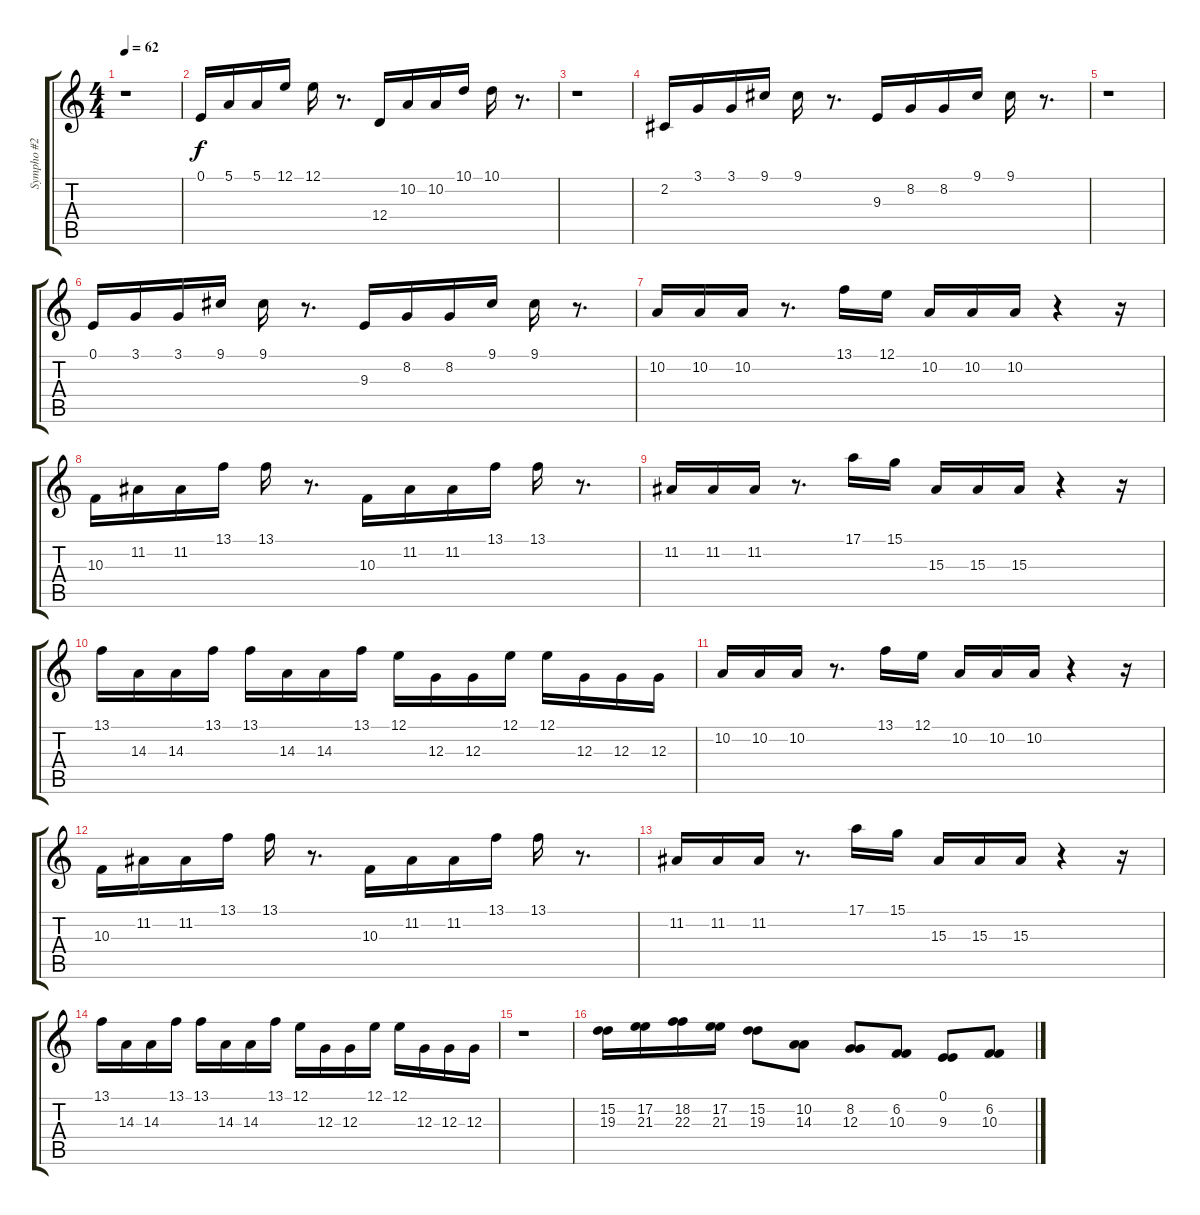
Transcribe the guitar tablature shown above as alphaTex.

\track ("Sympho #2" "Sympho #2") {instrument stringensemble1}
\staff {score tabs}
\tuning (E4 B3 G3 D3 A2 E2) {hide}
\ts (4 4)
\tempo 62
\clef g2
\ks c
r.1{dy f} |
0.1.16 5.1.16 5.1.16 12.1.16 12.1.16 r.8{d} 12.4.16 10.2.16 10.2.16 10.1.16 10.1.16 r.8{d} |
r.1 |
2.2.16 3.1.16 3.1.16 9.1.16 9.1.16 r.8{d} 9.3.16 8.2.16 8.2.16 9.1.16 9.1.16 r.8{d} |
r.1 |
0.1.16 3.1.16 3.1.16 9.1.16 9.1.16 r.8{d} 9.3.16 8.2.16 8.2.16 9.1.16 9.1.16 r.8{d} |
10.2.16 10.2.16 10.2.16 r.8{d} 13.1.16 12.1.16 10.2.16 10.2.16 10.2.16 r.4 r.16 |
10.3.16 11.2.16 11.2.16 13.1.16 13.1.16 r.8{d} 10.3.16 11.2.16 11.2.16 13.1.16 13.1.16 r.8{d} |
11.2.16 11.2.16 11.2.16 r.8{d} 17.1.16 15.1.16 15.3.16 15.3.16 15.3.16 r.4 r.16 |
13.1.16 14.3.16 14.3.16 13.1.16 13.1.16 14.3.16 14.3.16 13.1.16 12.1.16 12.3.16 12.3.16 12.1.16 12.1.16 12.3.16 12.3.16 12.3.16 |
10.2.16 10.2.16 10.2.16 r.8{d} 13.1.16 12.1.16 10.2.16 10.2.16 10.2.16 r.4 r.16 |
10.3.16 11.2.16 11.2.16 13.1.16 13.1.16 r.8{d} 10.3.16 11.2.16 11.2.16 13.1.16 13.1.16 r.8{d} |
11.2.16 11.2.16 11.2.16 r.8{d} 17.1.16 15.1.16 15.3.16 15.3.16 15.3.16 r.4 r.16 |
13.1.16 14.3.16 14.3.16 13.1.16 13.1.16 14.3.16 14.3.16 13.1.16 12.1.16 12.3.16 12.3.16 12.1.16 12.1.16 12.3.16 12.3.16 12.3.16 |
r.1 |
(15.2 19.3).16{volume 15 instrument clarinet} (17.2 21.3).16 (18.2 22.3).16 (17.2 21.3).16 (15.2 19.3).8 (10.2 14.3).8 (8.2 12.3).8 (6.2 10.3).8 (0.1 9.3).8 (6.2 10.3).8
